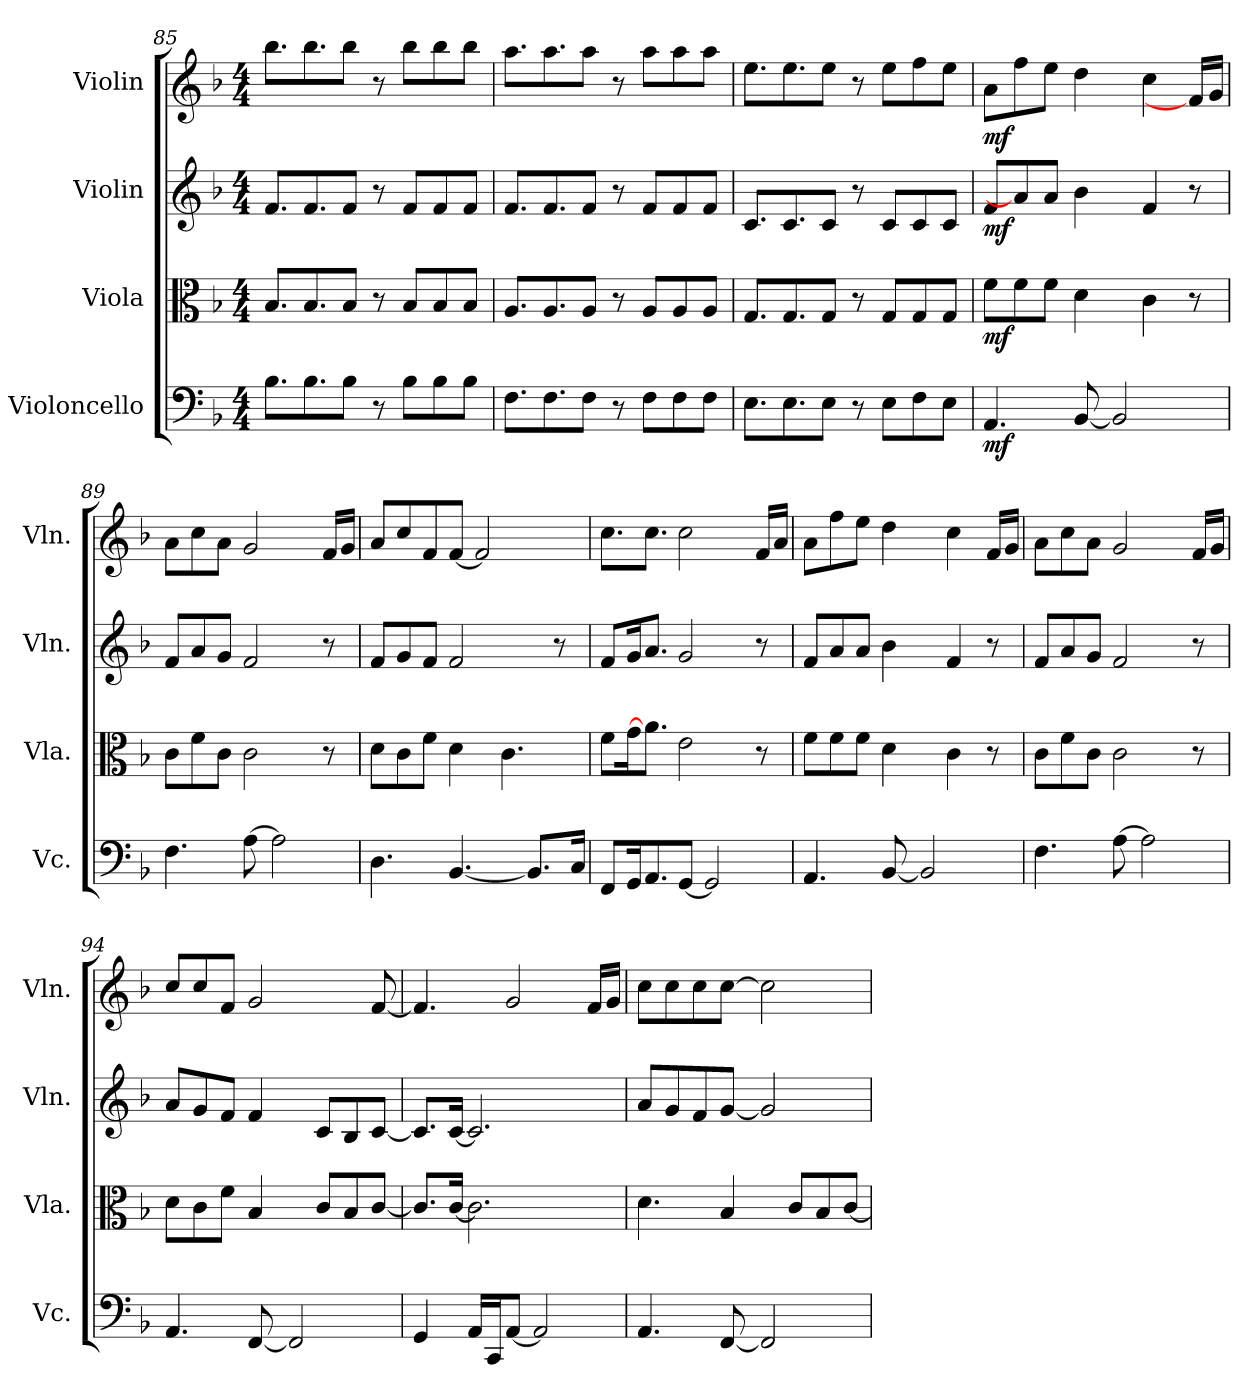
**kern	**dynam	**kern	**dynam	**kern	**dynam	**kern	**dynam
*part4	*part4	*part3	*part3	*part2	*part2	*part1	*part1
*staff4	*staff4	*staff3	*staff3	*staff2	*staff2	*staff1	*staff1
*I"Violoncello	*	*I"Viola	*	*I"Violin	*	*I"Violin	*
*I'Vc.	*	*I'Vla.	*	*I'Vln.	*	*I'Vln.	*
*clefF4	*	*clefC3	*	*clefG2	*	*clefG2	*
*k[b-]	*	*k[b-]	*	*k[b-]	*	*k[b-]	*
*M4/4	*	*M4/4	*	*M4/4	*	*M4/4	*
=85	=85	=85	=85	=85	=85	=85	=85
8.B-\L	.	8.B-/L	.	8.f/L	.	8.bb-\L	.
8.B-\	.	8.B-/	.	8.f/	.	8.bb-\	.
8B-\J	.	8B-/J	.	8f/J	.	8bb-\J	.
8r	.	8r	.	8r	.	8r	.
8B-\L	.	8B-/L	.	8f/L	.	8bb-\L	.
8B-\	.	8B-/	.	8f/	.	8bb-\	.
8B-\J	.	8B-/J	.	8f/J	.	8bb-\J	.
=86	=86	=86	=86	=86	=86	=86	=86
8.F\L	.	8.A/L	.	8.f/L	.	8.aa\L	.
8.F\	.	8.A/	.	8.f/	.	8.aa\	.
8F\J	.	8A/J	.	8f/J	.	8aa\J	.
8r	.	8r	.	8r	.	8r	.
8F\L	.	8A/L	.	8f/L	.	8aa\L	.
8F\	.	8A/	.	8f/	.	8aa\	.
8F\J	.	8A/J	.	8f/J	.	8aa\J	.
=87	=87	=87	=87	=87	=87	=87	=87
8.E\L	.	8.G/L	.	8.c/L	.	8.ee\L	.
8.E\	.	8.G/	.	8.c/	.	8.ee\	.
8E\J	.	8G/J	.	8c/J	.	8ee\J	.
8r	.	8r	.	8r	.	8r	.
8E\L	.	8G/L	.	8c/L	.	8ee\L	.
8F\	.	8G/	.	8c/	.	8ff\	.
8E\J	.	8G/J	.	8c/J	.	8ee\J	.
!!LO:LB:g=z
=88	=88	=88	=88	=88	=88	=88	=88
!	!LO:DY:b	!	!LO:DY:b	!	!LO:DY:b	!	!LO:DY:b
4.AA/	mf	8f\L	mf	8f/L	mf	8a\L	mf
.	.	8f\	.	8a/]	.	8ff\	.
.	.	8f\J	.	8a/J	.	8ee\J	.
[8BB-/	.	4d\	.	4b-\	.	4dd\	.
2BB-/]	.	.	.	.	.	.	.
.	.	4c\	.	4f/	.	4cc\	.
.	.	8r	.	8r	.	16f/LL]	.
.	.	.	.	.	.	16g/JJ	.
=89	=89	=89	=89	=89	=89	=89	=89
4.F\	.	8c\L	.	8f/L	.	8a\L	.
.	.	8f\	.	8a/	.	8cc\	.
.	.	8c\J	.	8g/J	.	8a\J	.
[8A\	.	2c\	.	2f/	.	2g/	.
2A\]	.	.	.	.	.	.	.
.	.	8r	.	8r	.	16f/LL	.
.	.	.	.	.	.	16g/JJ	.
=90	=90	=90	=90	=90	=90	=90	=90
4.D\	.	8d\L	.	8f/L	.	8a/L	.
.	.	8c\	.	8g/	.	8cc/	.
.	.	8f\J	.	8f/J	.	8f/	.
[4.BB-/	.	4d\	.	2f/	.	[8f/J	.
.	.	.	.	.	.	2f/]	.
.	.	4.c\	.	.	.	.	.
8.BB-/L]	.	.	.	.	.	.	.
.	.	.	.	8r	.	.	.
16C/Jk	.	.	.	.	.	.	.
=91	=91	=91	=91	=91	=91	=91	=91
8FF/L	.	8f\L	.	8f/L	.	8.cc\L	.
16GG/K	.	16g\K	.	16g/K	.	.	.
8.AA/	.	8.a\J]	.	8.a/J	.	8.cc\J	.
[8GG/J	.	2e\	.	2g/	.	2cc\	.
2GG/]	.	.	.	.	.	.	.
.	.	8r	.	8r	.	16f/LL	.
.	.	.	.	.	.	16a/JJ	.
=92	=92	=92	=92	=92	=92	=92	=92
4.AA/	.	8f\L	.	8f/L	.	8a\L	.
.	.	8f\	.	8a/	.	8ff\	.
.	.	8f\J	.	8a/J	.	8ee\J	.
[8BB-/	.	4d\	.	4b-\	.	4dd\	.
2BB-/]	.	.	.	.	.	.	.
.	.	4c\	.	4f/	.	4cc\	.
.	.	8r	.	8r	.	16f/LL	.
.	.	.	.	.	.	16g/JJ	.
=93	=93	=93	=93	=93	=93	=93	=93
4.F\	.	8c\L	.	8f/L	.	8a\L	.
.	.	8f\	.	8a/	.	8cc\	.
.	.	8c\J	.	8g/J	.	8a\J	.
[8A\	.	2c\	.	2f/	.	2g/	.
2A\]	.	.	.	.	.	.	.
.	.	8r	.	8r	.	16f/LL	.
.	.	.	.	.	.	16g/JJ	.
!!LO:PB:g=z
=94	=94	=94	=94	=94	=94	=94	=94
4.AA/	.	8d\L	.	8a/L	.	8cc/L	.
.	.	8c\	.	8g/	.	8cc/	.
.	.	8f\J	.	8f/J	.	8f/J	.
[8FF/	.	4B-/	.	4f/	.	2g/	.
2FF/]	.	.	.	.	.	.	.
.	.	8c/L	.	8c/L	.	.	.
.	.	8B-/	.	8B-/	.	.	.
.	.	[8c/J	.	[8c/J	.	[8f/	.
=95	=95	=95	=95	=95	=95	=95	=95
4GG/	.	8.c/L]	.	8.c/L]	.	4.f/]	.
.	.	[16c/Jk	.	[16c/Jk	.	.	.
16AA/LL	.	2.c\]	.	2.c/]	.	.	.
16CC/J	.	.	.	.	.	.	.
[8AA/J	.	.	.	.	.	2g/	.
2AA/]	.	.	.	.	.	.	.
.	.	.	.	.	.	16f/LL	.
.	.	.	.	.	.	16g/JJ	.
=96	=96	=96	=96	=96	=96	=96	=96
4.AA/	.	4.d\	.	8a/L	.	8cc\L	.
.	.	.	.	8g/	.	8cc\	.
.	.	.	.	8f/	.	8cc\	.
[8FF/	.	4B-/	.	[8g/J	.	[8cc\J	.
2FF/]	.	.	.	2g/]	.	2cc\]	.
.	.	8c/L	.	.	.	.	.
.	.	8B-/	.	.	.	.	.
.	.	[8c/J	.	.	.	.	.
=	=	=	=	=	=	=	=
*-	*-	*-	*-	*-	*-	*-	*-
